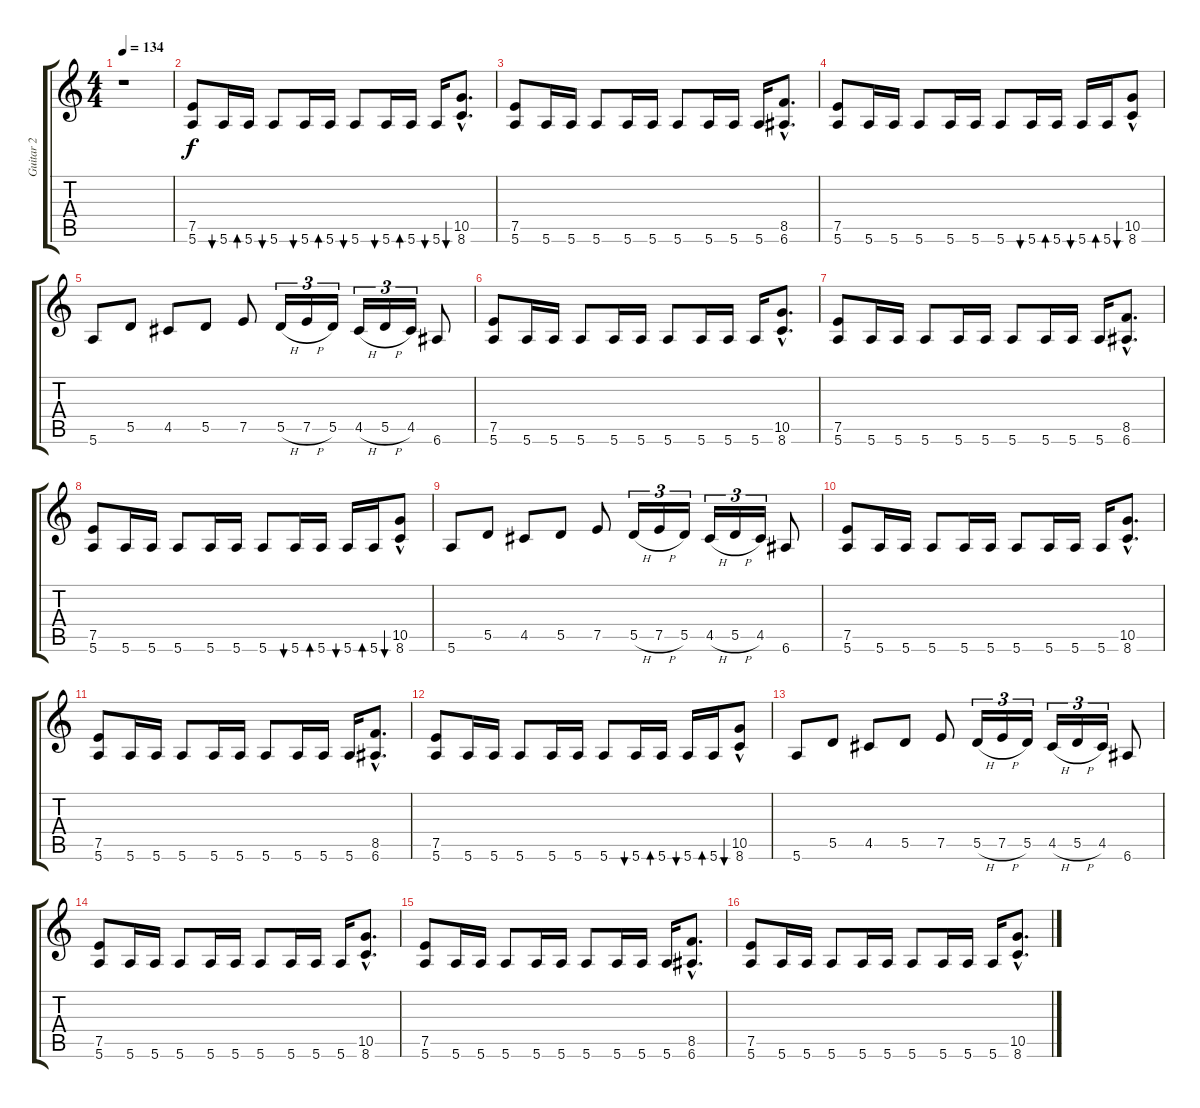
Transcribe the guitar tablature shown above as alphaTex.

\track ("Guitar 2" "Guitar 2") {instrument distortionguitar}
\staff {score tabs}
\tuning (E4 B3 G3 D3 A2 E2) {hide}
\ts (4 4)
\tempo 134
\clef g2
\ks c
r.1{dy f instrument distortionguitar} |
(7.5 5.6).8 5.6.16{bu 120} 5.6.16{bd 120} 5.6.8{bu 240} 5.6.16{bu 120} 5.6.16{bd 120} 5.6.8{bu 240} 5.6.16{bu 120} 5.6.16{bd 120} 5.6.16{bu 120} (10.5{hac} 8.6{hac}).8{d bu 240} |
(7.5 5.6).8 5.6.16 5.6.16 5.6.8 5.6.16 5.6.16 5.6.8 5.6.16 5.6.16 5.6.16 (8.5{hac} 6.6{hac}).8{d} |
(7.5 5.6).8 5.6.16 5.6.16 5.6.8 5.6.16 5.6.16 5.6.8 5.6.16{bu 120} 5.6.16{bd 120} 5.6.16{bu 120} 5.6.16{bd 120} (10.5 8.6{hac}).8{bu 240} |
5.6.8 5.5.8 4.5.8 5.5.8 7.5.8 5.5{h}.16{tu (3 2)} 7.5{h}.16{tu (3 2)} 5.5.16{tu (3 2)} 4.5{h}.16{tu (3 2)} 5.5{h}.16{tu (3 2)} 4.5.16{tu (3 2)} 6.6.8 |
(7.5 5.6).8 5.6.16 5.6.16 5.6.8 5.6.16 5.6.16 5.6.8 5.6.16 5.6.16 5.6.16 (10.5{hac} 8.6{hac}).8{d} |
(7.5 5.6).8 5.6.16 5.6.16 5.6.8 5.6.16 5.6.16 5.6.8 5.6.16 5.6.16 5.6.16 (8.5{hac} 6.6{hac}).8{d} |
(7.5 5.6).8 5.6.16 5.6.16 5.6.8 5.6.16 5.6.16 5.6.8 5.6.16{bu 120} 5.6.16{bd 120} 5.6.16{bu 120} 5.6.16{bd 120} (10.5 8.6{hac}).8{bu 240} |
5.6.8 5.5.8 4.5.8 5.5.8 7.5.8 5.5{h}.16{tu (3 2)} 7.5{h}.16{tu (3 2)} 5.5.16{tu (3 2)} 4.5{h}.16{tu (3 2)} 5.5{h}.16{tu (3 2)} 4.5.16{tu (3 2)} 6.6.8 |
(7.5 5.6).8 5.6.16 5.6.16 5.6.8 5.6.16 5.6.16 5.6.8 5.6.16 5.6.16 5.6.16 (10.5{hac} 8.6{hac}).8{d} |
(7.5 5.6).8 5.6.16 5.6.16 5.6.8 5.6.16 5.6.16 5.6.8 5.6.16 5.6.16 5.6.16 (8.5{hac} 6.6{hac}).8{d} |
(7.5 5.6).8 5.6.16 5.6.16 5.6.8 5.6.16 5.6.16 5.6.8 5.6.16{bu 120} 5.6.16{bd 120} 5.6.16{bu 120} 5.6.16{bd 120} (10.5 8.6{hac}).8{bu 240} |
5.6.8 5.5.8 4.5.8 5.5.8 7.5.8 5.5{h}.16{tu (3 2)} 7.5{h}.16{tu (3 2)} 5.5.16{tu (3 2)} 4.5{h}.16{tu (3 2)} 5.5{h}.16{tu (3 2)} 4.5.16{tu (3 2)} 6.6.8 |
(7.5 5.6).8 5.6.16 5.6.16 5.6.8 5.6.16 5.6.16 5.6.8 5.6.16 5.6.16 5.6.16 (10.5{hac} 8.6{hac}).8{d} |
(7.5 5.6).8 5.6.16 5.6.16 5.6.8 5.6.16 5.6.16 5.6.8 5.6.16 5.6.16 5.6.16 (8.5{hac} 6.6{hac}).8{d} |
(7.5 5.6).8 5.6.16 5.6.16 5.6.8 5.6.16 5.6.16 5.6.8 5.6.16 5.6.16 5.6.16 (10.5{hac} 8.6{hac}).8{d}
